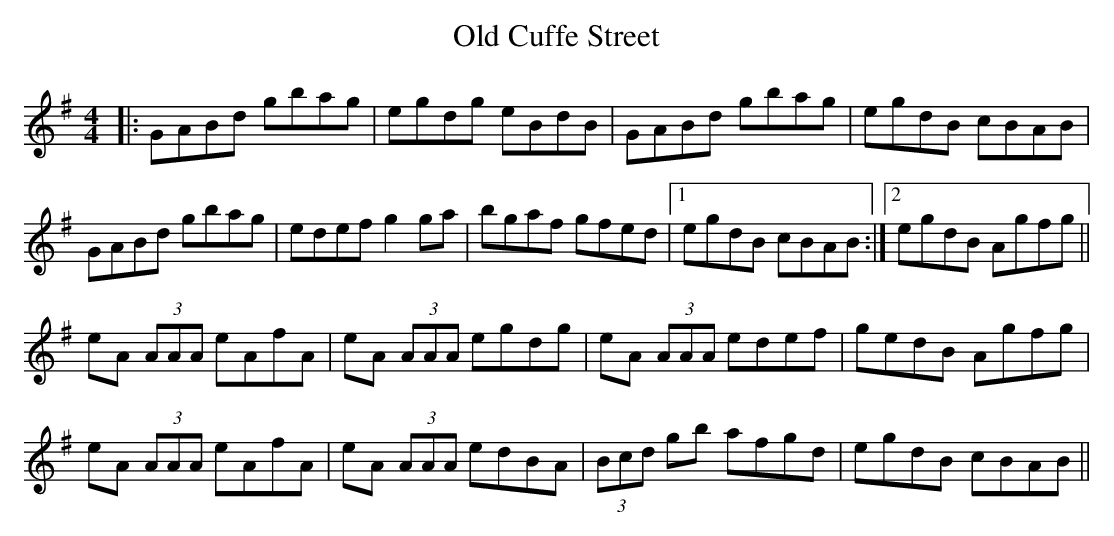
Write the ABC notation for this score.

X:1
T: Old Cuffe Street
M: 4/4
L: 1/8
K: Gmaj
|:GABd gbag|egdg eBdB|GABd gbag|egdB cBAB|
GABd gbag|edef g2 ga|bgaf gfed|1 egdB cBAB:|2 egdB Agfg||
eA (3AAA eAfA|eA (3AAA egdg|eA (3AAA edef|gedB Agfg|
eA (3AAA eAfA|eA (3AAA edBA| (3Bcd gb afgd|egdB cBAB ||
